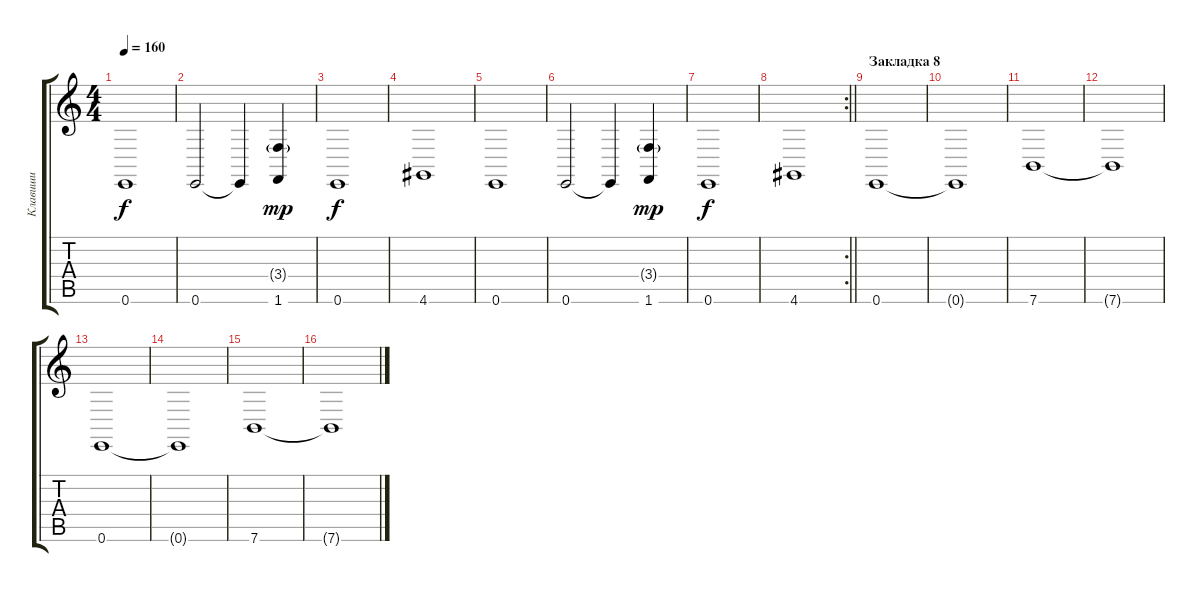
\track ("Клавиши" "Клавиши") {instrument choiraahs}
\staff {score tabs}
\tuning (E4 B3 G3 D3 A2 E2) {hide}
\ts (4 4)
\tempo 160
\clef g2
\ks c
0.6.1{dy f} |
0.6.2 0.6{t}.4 (3.4{g} 1.6).4{dy mp} |
0.6.1{dy f} |
4.6.1 |
0.6.1 |
0.6.2 0.6{t}.4 (3.4{g} 1.6).4{dy mp} |
0.6.1{dy f} |
\rc 2
\barLineRight lightlight
4.6.1 |
\section ("" "Закладка 8")
0.6.1{volume 5} |
0.6{t}.1 |
7.6.1 |
7.6{t}.1 |
0.6.1 |
0.6{t}.1 |
7.6.1 |
7.6{t}.1
